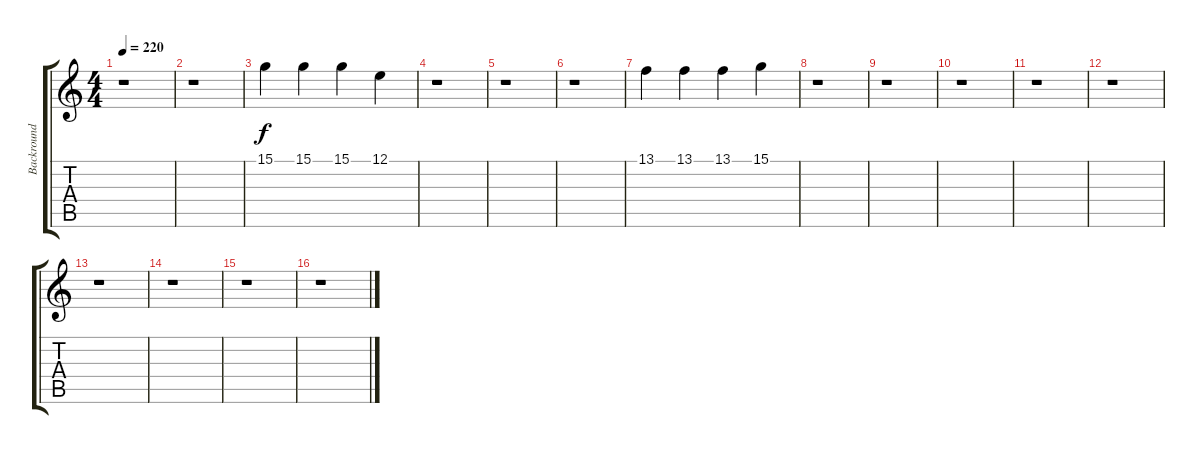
\track ("Backround Vocals" "Backround ") {instrument lead8bassandlead}
\staff {score tabs}
\tuning (E4 B3 G3 D3 A2 E2) {hide}
\ts (4 4)
\tempo 220
\clef g2
\ks c
r.1{dy f} |
r.1 |
15.1.4 15.1.4 15.1.4 12.1.4 |
r.1 |
r.1 |
r.1 |
13.1.4 13.1.4 13.1.4 15.1.4 |
r.1 |
r.1 |
r.1 |
r.1 |
r.1 |
r.1 |
r.1 |
r.1 |
r.1
